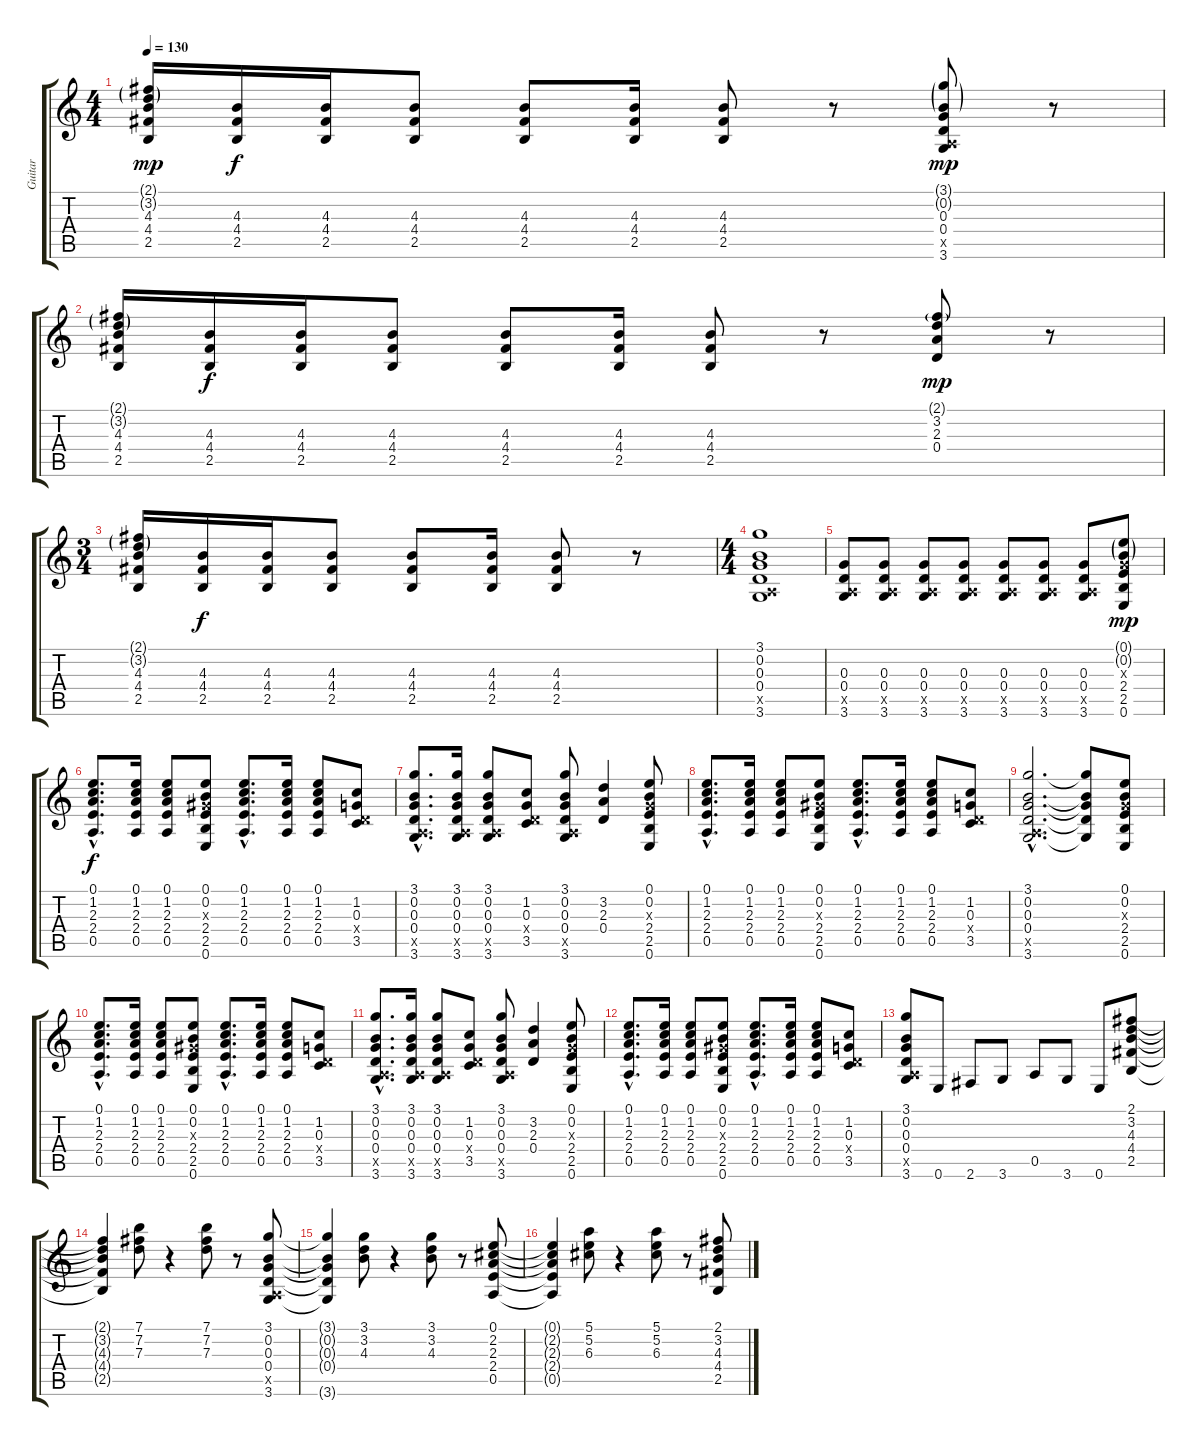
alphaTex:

\track ("Guitar " "Guitar ") {instrument distortionguitar}
\staff {score tabs}
\tuning (E4 B3 G3 D3 A2 E2) {hide}
\ts (4 4)
\tempo 130
\clef g2
\ks c
(2.1{g} 3.2{g} 4.3 4.4 2.5).16{dy mp} (4.3 4.4 2.5).16{dy f} (4.3 4.4 2.5).16 (4.3 4.4 2.5).8 (4.3 4.4 2.5).8 (4.3 4.4 2.5).16 (4.3 4.4 2.5).8 r.8 (3.1{g} 0.2{g} 0.3 0.4 0.5{x} 3.6).8{dy mp} r.8 |
(2.1{g} 3.2{g} 4.3 4.4 2.5).16 (4.3 4.4 2.5).16{dy f} (4.3 4.4 2.5).16 (4.3 4.4 2.5).8 (4.3 4.4 2.5).8 (4.3 4.4 2.5).16 (4.3 4.4 2.5).8 r.8 (2.1{g} 3.2 2.3 0.4).8{dy mp} r.8 |
\ts (3 4)
(2.1{g} 3.2{g} 4.3 4.4 2.5).16 (4.3 4.4 2.5).16{dy f} (4.3 4.4 2.5).16 (4.3 4.4 2.5).8 (4.3 4.4 2.5).8 (4.3 4.4 2.5).16 (4.3 4.4 2.5).8 r.8 |
\ts (4 4)
(3.1 0.2 0.3 0.4 0.5{x} 3.6).1 |
(0.3 0.4 0.5{x} 3.6).8 (0.3 0.4 0.5{x} 3.6).8 (0.3 0.4 0.5{x} 3.6).8 (0.3 0.4 0.5{x} 3.6).8 (0.3 0.4 0.5{x} 3.6).8 (0.3 0.4 0.5{x} 3.6).8 (0.3 0.4 0.5{x} 3.6).8 (0.1{g} 0.2{g} 0.3{x} 2.4 2.5 0.6).8{dy mp} |
(0.1{hac} 1.2{hac} 2.3{hac} 2.4{hac} 0.5{hac}).8{d dy f} (0.1 1.2 2.3 2.4 0.5).16 (0.1 1.2 2.3 2.4 0.5).8 (0.1 0.2 1.3{x} 2.4 2.5 0.6).8 (0.1{hac} 1.2{hac} 2.3{hac} 2.4{hac} 0.5{hac}).8{d} (0.1 1.2 2.3 2.4 0.5).16 (0.1 1.2 2.3 2.4 0.5).8 (1.2 0.3 0.4{x} 3.5).8 |
(3.1{hac} 0.2{hac} 0.3{hac} 0.4{hac} 0.5{hac x} 3.6{hac}).8{d} (3.1 0.2 0.3 0.4 0.5{x} 3.6).16 (3.1 0.2 0.3 0.4 0.5{x} 3.6).8 (1.2 0.3 0.4{x} 3.5).8 (3.1 0.2 0.3 0.4 0.5{x} 3.6).8 (3.2 2.3 0.4).4 (0.1 0.2 0.3{x} 2.4 2.5 0.6).8 |
(0.1{hac} 1.2{hac} 2.3{hac} 2.4{hac} 0.5{hac}).8{d} (0.1 1.2 2.3 2.4 0.5).16 (0.1 1.2 2.3 2.4 0.5).8 (0.1 0.2 1.3{x} 2.4 2.5 0.6).8 (0.1{hac} 1.2{hac} 2.3{hac} 2.4{hac} 0.5{hac}).8{d} (0.1 1.2 2.3 2.4 0.5).16 (0.1 1.2 2.3 2.4 0.5).8 (1.2 0.3 0.4{x} 3.5).8 |
(3.1{hac} 0.2{hac} 0.3{hac} 0.4{hac} 0.5{hac x} 3.6{hac}).2{d} (3.1{t} 0.2{t} 0.3{t} 0.4{t} 3.6{t}).8 (0.1 0.2 0.3{x} 2.4 2.5 0.6).8 |
(0.1{hac} 1.2{hac} 2.3{hac} 2.4{hac} 0.5{hac}).8{d} (0.1 1.2 2.3 2.4 0.5).16 (0.1 1.2 2.3 2.4 0.5).8 (0.1 0.2 1.3{x} 2.4 2.5 0.6).8 (0.1{hac} 1.2{hac} 2.3{hac} 2.4{hac} 0.5{hac}).8{d} (0.1 1.2 2.3 2.4 0.5).16 (0.1 1.2 2.3 2.4 0.5).8 (1.2 0.3 0.4{x} 3.5).8 |
(3.1{hac} 0.2{hac} 0.3{hac} 0.4{hac} 0.5{hac x} 3.6{hac}).8{d} (3.1 0.2 0.3 0.4 0.5{x} 3.6).16 (3.1 0.2 0.3 0.4 0.5{x} 3.6).8 (1.2 0.3 0.4{x} 3.5).8 (3.1 0.2 0.3 0.4 0.5{x} 3.6).8 (3.2 2.3 0.4).4 (0.1 0.2 0.3{x} 2.4 2.5 0.6).8 |
(0.1{hac} 1.2{hac} 2.3{hac} 2.4{hac} 0.5{hac}).8{d} (0.1 1.2 2.3 2.4 0.5).16 (0.1 1.2 2.3 2.4 0.5).8 (0.1 0.2 1.3{x} 2.4 2.5 0.6).8 (0.1{hac} 1.2{hac} 2.3{hac} 2.4{hac} 0.5{hac}).8{d} (0.1 1.2 2.3 2.4 0.5).16 (0.1 1.2 2.3 2.4 0.5).8 (1.2 0.3 0.4{x} 3.5).8 |
(3.1 0.2 0.3 0.4 0.5{x} 3.6).8 0.6.8 2.6.8 3.6.8 0.5.8 3.6.8 0.6.8 (2.1 3.2 4.3 4.4 2.5).8 |
(2.1{t} 3.2{t} 4.3{t} 4.4{t} 2.5{t}).4 (7.1 7.2 7.3).8 r.4 (7.1 7.2 7.3).8 r.8 (3.1 0.2 0.3 0.4 0.5{x} 3.6).8 |
(3.1{t} 0.2{t} 0.3{t} 0.4{t} 3.6{t}).4 (3.1 3.2 4.3).8 r.4 (3.1 3.2 4.3).8 r.8 (0.1 2.2 2.3 2.4 0.5).8 |
(0.1{t} 2.2{t} 2.3{t} 2.4{t} 0.5{t}).4 (5.1 5.2 6.3).8 r.4 (5.1 5.2 6.3).8 r.8 (2.1 3.2 4.3 4.4 2.5).8
